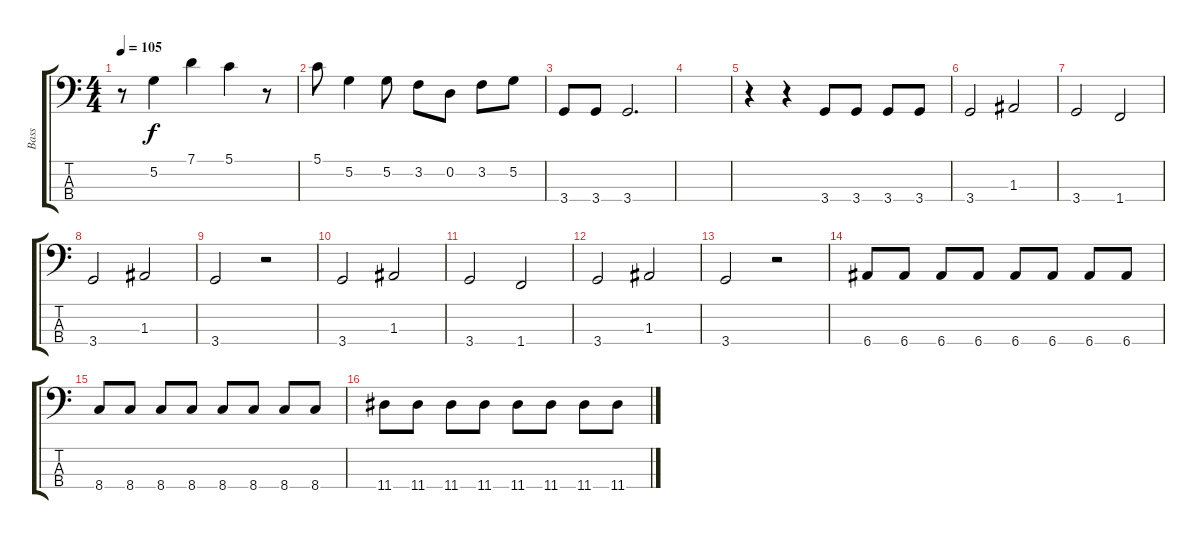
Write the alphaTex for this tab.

\track ("Bass" "Bass") {instrument electricbassfinger}
\staff {score tabs}
\tuning (G2 D2 A1 E1) {hide}
\ts (4 4)
\tempo 105
\clef f4
\ks c
r.8{dy f} 5.2.4 7.1.4 5.1.4 r.8 |
5.1.8 5.2.4 5.2.8 3.2.8 0.2.8 3.2.8 5.2.8 |
3.4.8 3.4.8 3.4.2{d} |
|
r.4 r.4 3.4.8 3.4.8 3.4.8 3.4.8 |
3.4.2 1.3.2 |
3.4.2 1.4.2 |
3.4.2 1.3.2 |
3.4.2 r.2 |
3.4.2 1.3.2 |
3.4.2 1.4.2 |
3.4.2 1.3.2 |
3.4.2 r.2 |
6.4.8 6.4.8 6.4.8 6.4.8 6.4.8 6.4.8 6.4.8 6.4.8 |
8.4.8 8.4.8 8.4.8 8.4.8 8.4.8 8.4.8 8.4.8 8.4.8 |
11.4.8 11.4.8 11.4.8 11.4.8 11.4.8 11.4.8 11.4.8 11.4.8
